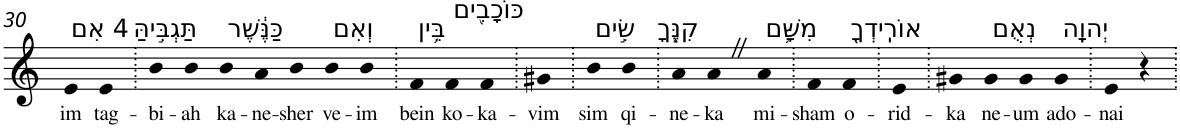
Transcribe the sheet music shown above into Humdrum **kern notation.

**kern	**text
*part1	*part1
*staff1	*staff1
*I"Piano	*
*I'Pno	*
!!LO:PB:g=z
*clefG2	*
*k[]	*
=30	=30
!LO:TX:a:t=4 אִם	!
!	!LO:LY:b
4e	im
!LO:TX:a:t=תַּגְבִּ֣יהַּ	!
!	!LO:LY:b
4e	tag-
=31.	=31.
!	!LO:LY:b
4b	-bi-
!	!LO:LY:b
4b	-ah
!LO:TX:a:t=כַּנֶּ֔שֶׁר	!
!	!LO:LY:b
4b	ka-
!	!LO:LY:b
4a	-ne-
!	!LO:LY:b
4b	-sher
!LO:TX:a:t=וְאִם	!
!	!LO:LY:b
4b	ve-
!	!LO:LY:b
4b	-im
=32.	=32.
!LO:TX:a:t=בֵּ֥ין	!
!	!LO:LY:b
4f	bein
!LO:TX:a:t=כּוֹכָבִ֖ים	!
!	!LO:LY:b
4f	ko-
!	!LO:LY:b
4f	-ka-
=33.	=33.
!	!LO:LY:b
4g#X	-vim
=34.	=34.
!LO:TX:a:t=שִׂ֣ים	!
!	!LO:LY:b
4b	sim
!LO:TX:a:t=קִנֶּ֑ךָ	!
!	!LO:LY:b
4b	qi-
=35.	=35.
!	!LO:LY:b
4a	-ne-
!	!LO:LY:b
4aZ	-ka
!LO:TX:a:t=מִשָּׁ֥ם	!
!	!LO:LY:b
4a	mi-
=36.	=36.
!	!LO:LY:b
4f	-sham
!LO:TX:a:t=אוֹרִֽידְךָ֖	!
!	!LO:LY:b
4f	o-
=37.	=37.
!	!LO:LY:b
4e	-rid-
=38.	=38.
!	!LO:LY:b
4g#X	-ka
!LO:TX:a:t=נְאֻם	!
!	!LO:LY:b
4g#	ne-
!	!LO:LY:b
4g#	-um
!LO:TX:a:t=יְהוָֽה	!
!	!LO:LY:b
4g#	ado-
=39.	=39.
!	!LO:LY:b
4e	-nai
4r	.
=.	=.
*-	*-
